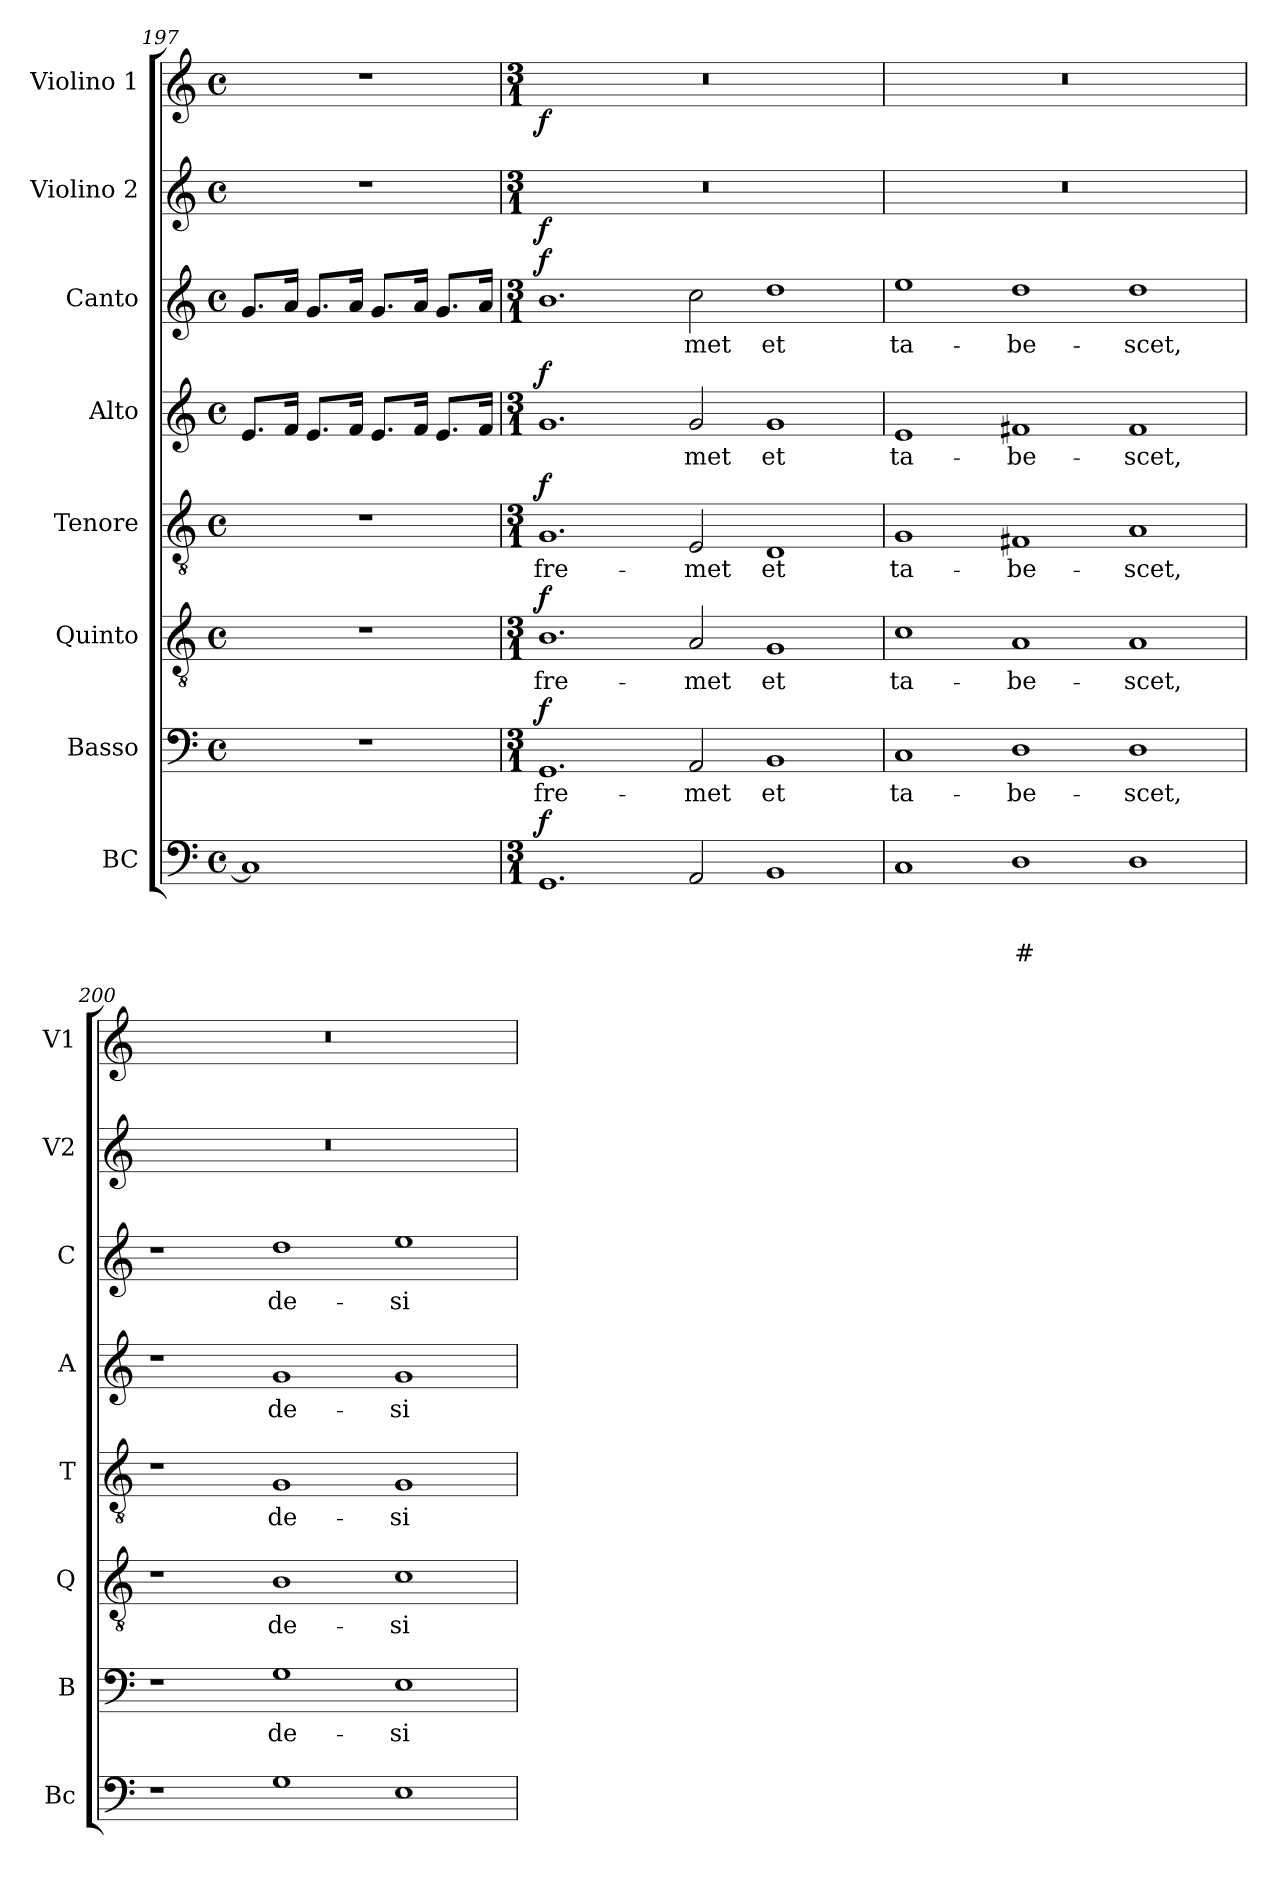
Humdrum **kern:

**kern	**text	**text	**text	**dynam	**kern	**text	**dynam	**kern	**text	**dynam	**kern	**text	**dynam	**kern	**text	**dynam	**kern	**text	**dynam	**kern	**dynam	**kern	**dynam
*part8	*part8	*part8	*part8	*part8	*part7	*part7	*part7	*part6	*part6	*part6	*part5	*part5	*part5	*part4	*part4	*part4	*part3	*part3	*part3	*part2	*part2	*part1	*part1
*staff8	*staff8	*staff8	*staff8	*staff8	*staff7	*staff7	*staff7	*staff6	*staff6	*staff6	*staff5	*staff5	*staff5	*staff4	*staff4	*staff4	*staff3	*staff3	*staff3	*staff2	*staff2	*staff1	*staff1
*I"BC	*	*	*	*	*I"Basso	*	*	*I"Quinto	*	*	*I"Tenore	*	*	*I"Alto	*	*	*I"Canto	*	*	*I"Violino 2	*	*I"Violino 1	*
*I'Bc	*	*	*	*	*I'B	*	*	*I'Q	*	*	*I'T	*	*	*I'A	*	*	*I'C	*	*	*I'V2	*	*I'V1	*
*clefF4	*	*	*	*	*clefF4	*	*	*clefGv2	*	*	*clefGv2	*	*	*clefG2	*	*	*clefG2	*	*	*clefG2	*	*clefG2	*
*k[]	*	*	*	*	*k[]	*	*	*k[]	*	*	*k[]	*	*	*k[]	*	*	*k[]	*	*	*k[]	*	*k[]	*
*C:	*	*	*	*	*C:	*	*	*C:	*	*	*C:	*	*	*C:	*	*	*C:	*	*	*C:	*	*C:	*
*M4/4	*	*	*	*	*M4/4	*	*	*M4/4	*	*	*M4/4	*	*	*M4/4	*	*	*M4/4	*	*	*M4/4	*	*M4/4	*
*met(c)	*	*	*	*	*met(c)	*	*	*met(c)	*	*	*met(c)	*	*	*met(c)	*	*	*met(c)	*	*	*met(c)	*	*met(c)	*
=197	=197	=197	=197	=197	=197	=197	=197	=197	=197	=197	=197	=197	=197	=197	=197	=197	=197	=197	=197	=197	=197	=197	=197
1C]	.	.	.	.	1r	.	.	1r	.	.	1r	.	.	8.e/L	.	.	8.g/L	.	.	1r	.	1r	.
.	.	.	.	.	.	.	.	.	.	.	.	.	.	16f/Jk	.	.	16a/Jk	.	.	.	.	.	.
.	.	.	.	.	.	.	.	.	.	.	.	.	.	8.e/L	.	.	8.g/L	.	.	.	.	.	.
.	.	.	.	.	.	.	.	.	.	.	.	.	.	16f/Jk	.	.	16a/Jk	.	.	.	.	.	.
.	.	.	.	.	.	.	.	.	.	.	.	.	.	8.e/L	.	.	8.g/L	.	.	.	.	.	.
.	.	.	.	.	.	.	.	.	.	.	.	.	.	16f/Jk	.	.	16a/Jk	.	.	.	.	.	.
.	.	.	.	.	.	.	.	.	.	.	.	.	.	8.e/L	.	.	8.g/L	.	.	.	.	.	.
.	.	.	.	.	.	.	.	.	.	.	.	.	.	16f/Jk	.	.	16a/Jk	.	.	.	.	.	.
!!LO:LB:g=z
=198	=198	=198	=198	=198	=198	=198	=198	=198	=198	=198	=198	=198	=198	=198	=198	=198	=198	=198	=198	=198	=198	=198	=198
*M3/1	*	*	*	*	*M3/1	*	*	*M3/1	*	*	*M3/1	*	*	*M3/1	*	*	*M3/1	*	*	*M3/1	*	*M3/1	*
!	!	!	!	!LO:DY:b	!	!LO:LY:b	!LO:DY:b	!	!LO:LY:b	!LO:DY:b	!	!LO:LY:b	!LO:DY:b	!	!	!LO:DY:b	!	!	!LO:DY:b	!	!LO:DY:b	!	!LO:DY:b
1.GG	.	.	.	f	1.GG	fre-	f	1.B	fre-	f	1.G	fre-	f	1.g	.	f	1.b	.	f	0.r	f	0.r	f
!	!	!	!	!	!	!LO:LY:b	!	!	!LO:LY:b	!	!	!LO:LY:b	!	!	!LO:LY:b	!	!	!LO:LY:b	!	!	!	!	!
2AA/	.	.	.	.	2AA/	-met	.	2A/	-met	.	2E/	-met	.	2g/	-met	.	2cc\	-met	.	.	.	.	.
!	!	!	!	!	!	!LO:LY:b	!	!	!LO:LY:b	!	!	!LO:LY:b	!	!	!LO:LY:b	!	!	!LO:LY:b	!	!	!	!	!
1BB	.	.	.	.	1BB	et	.	1G	et	.	1D	et	.	1g	et	.	1dd	et	.	.	.	.	.
=199	=199	=199	=199	=199	=199	=199	=199	=199	=199	=199	=199	=199	=199	=199	=199	=199	=199	=199	=199	=199	=199	=199	=199
!	!	!	!	!	!	!LO:LY:b	!	!	!LO:LY:b	!	!	!LO:LY:b	!	!	!LO:LY:b	!	!	!LO:LY:b	!	!	!	!	!
1C	.	.	.	.	1C	ta-	.	1c	ta-	.	1G	ta-	.	1e	ta-	.	1ee	ta-	.	0.r	.	0.r	.
!	!	!	!LO:LY:b	!	!	!LO:LY:b	!	!	!LO:LY:b	!	!	!LO:LY:b	!	!	!LO:LY:b	!	!	!LO:LY:b	!	!	!	!	!
1D	.	.	#	.	1D	-be-	.	1A	-be-	.	1F#X	-be-	.	1f#X	-be-	.	1dd	-be-	.	.	.	.	.
!	!	!	!	!	!	!LO:LY:b	!	!	!LO:LY:b	!	!	!LO:LY:b	!	!	!LO:LY:b	!	!	!LO:LY:b	!	!	!	!	!
1D	.	.	.	.	1D	-scet,	.	1A	-scet,	.	1A	-scet,	.	1f#	-scet,	.	1dd	-scet,	.	.	.	.	.
=200	=200	=200	=200	=200	=200	=200	=200	=200	=200	=200	=200	=200	=200	=200	=200	=200	=200	=200	=200	=200	=200	=200	=200
1r	.	.	.	.	1r	.	.	1r	.	.	1r	.	.	1r	.	.	1r	.	.	0.r	.	0.r	.
!	!	!	!	!	!	!LO:LY:b	!	!	!LO:LY:b	!	!	!LO:LY:b	!	!	!LO:LY:b	!	!	!LO:LY:b	!	!	!	!	!
1G	.	.	.	.	1G	de-	.	1B	de-	.	1G	de-	.	1g	de-	.	1dd	de-	.	.	.	.	.
!	!	!	!	!	!	!LO:LY:b	!	!	!LO:LY:b	!	!	!LO:LY:b	!	!	!LO:LY:b	!	!	!LO:LY:b	!	!	!	!	!
1E	.	.	.	.	1E	-si-	.	1c	-si-	.	1G	-si-	.	1g	-si-	.	1ee	-si-	.	.	.	.	.
=	=	=	=	=	=	=	=	=	=	=	=	=	=	=	=	=	=	=	=	=	=	=	=
*-	*-	*-	*-	*-	*-	*-	*-	*-	*-	*-	*-	*-	*-	*-	*-	*-	*-	*-	*-	*-	*-	*-	*-
